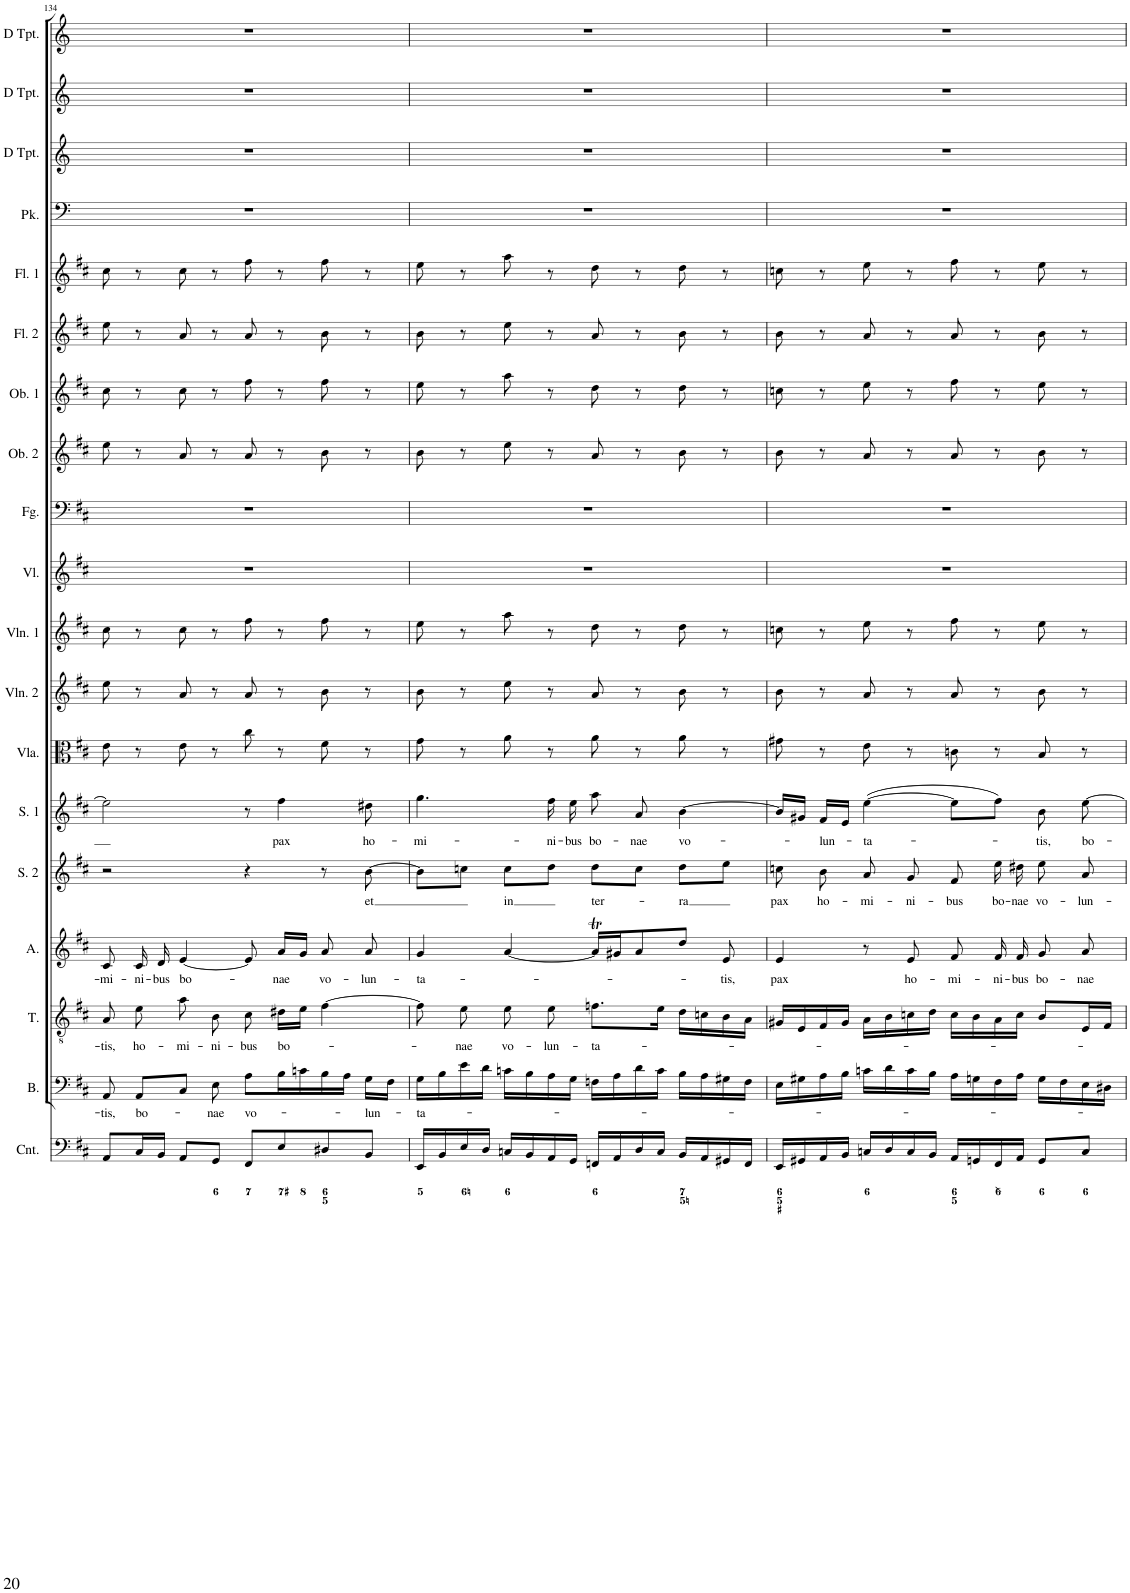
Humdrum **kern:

**kern	**kern	**text	**kern	**text	**kern	**text	**kern	**text	**kern	**text	**kern	**kern	**kern	**kern	**kern	**kern	**kern	**kern	**kern	**kern	**kern	**kern	**kern
*part19	*part18	*part18	*part17	*part17	*part16	*part16	*part15	*part15	*part14	*part14	*part13	*part12	*part11	*part10	*part9	*part8	*part7	*part6	*part5	*part4	*part3	*part2	*part1
*staff19	*staff18	*staff18	*staff17	*staff17	*staff16	*staff16	*staff15	*staff15	*staff14	*staff14	*staff13	*staff12	*staff11	*staff10	*staff9	*staff8	*staff7	*staff6	*staff5	*staff4	*staff3	*staff2	*staff1
*I"Continuo	*I"Basso	*	*I"Tenore	*	*I"Alto	*	*I"Soprano 2	*	*I"Soprano 1	*	*I"Viola	*I"Violino 2	*I"Violino 1	*I"Violino solo	*I"Fagotti	*I"Oboe d'amore 2	*I"Oboe d'amore 1	*I"Flauto traverso 2	*I"Flauto traverso 1	*I"Pauke	*I"D Trompete	*I"D Trompete	*I"D Trompete
*I'Cnt.	*I'B.	*	*I'T.	*	*I'A.	*	*I'S. 2	*	*I'S. 1	*	*I'Vla.	*I'Vln. 2	*I'Vln. 1	*I'Vl.	*I'Fg.	*I'Ob. 2	*I'Ob. 1	*I'Fl. 2	*I'Fl. 1	*I'Pk.	*I'D Tpt.	*I'D Tpt.	*I'D Tpt.
!!LO:PB:g=z
*clefF4	*clefF4	*	*clefGv2	*	*clefG2	*	*clefG2	*	*clefG2	*	*clefC3	*clefG2	*clefG2	*clefG2	*clefF4	*clefG2	*clefG2	*clefG2	*clefG2	*clefF4	*clefG2	*clefG2	*clefG2
*	*	*	*	*	*	*	*	*	*	*	*	*	*	*	*	*	*	*	*	*Trd-1c-2	*Trd-1c-2	*Trd-1c-2	*Trd-1c-2
*k[f#c#]	*k[f#c#]	*	*k[f#c#]	*	*k[f#c#]	*	*k[f#c#]	*	*k[f#c#]	*	*k[f#c#]	*k[f#c#]	*k[f#c#]	*k[f#c#]	*k[f#c#]	*k[f#c#]	*k[f#c#]	*k[f#c#]	*k[f#c#]	*k[]	*k[]	*k[]	*k[]
*M4/4	*M4/4	*	*M4/4	*	*M4/4	*	*M4/4	*	*M4/4	*	*M4/4	*M4/4	*M4/4	*M4/4	*M4/4	*M4/4	*M4/4	*M4/4	*M4/4	*M4/4	*M4/4	*M4/4	*M4/4
*met(c)	*met(c)	*	*met(c)	*	*met(c)	*	*met(c)	*	*met(c)	*	*met(c)	*met(c)	*met(c)	*met(c)	*met(c)	*met(c)	*met(c)	*met(c)	*met(c)	*met(c)	*met(c)	*met(c)	*met(c)
=134	=134	=134	=134	=134	=134	=134	=134	=134	=134	=134	=134	=134	=134	=134	=134	=134	=134	=134	=134	=134	=134	=134	=134
!	!	!LO:LY:b	!	!LO:LY:b	!	!LO:LY:b	!	!	!	!	!	!	!	!	!	!	!	!	!	!	!	!	!
8AA/L	8AA/	-tis,	8A/	-tis,	8c#/	-mi-	2r	.	2ee\]	.	8e\	8ee\	8cc#\	1r	1r	8ee\	8cc#\	8ee\	8cc#\	1r	1r	1r	1r
!	!	!LO:LY:b	!	!LO:LY:b	!	!LO:LY:b	!	!	!	!	!	!	!	!	!	!	!	!	!	!	!	!	!
16C#/L	8AA/L	bo-	8e\	ho-	16c#/	-ni-	.	.	.	.	8r	8r	8r	.	.	8r	8r	8r	8r	.	.	.	.
!	!	!	!	!	!	!LO:LY:b	!	!	!	!	!	!	!	!	!	!	!	!	!	!	!	!	!
16BB/JJ	.	.	.	.	16d/	-bus	.	.	.	.	.	.	.	.	.	.	.	.	.	.	.	.	.
!	!	!	!	!LO:LY:b	!	!LO:LY:b	!	!	!	!	!	!	!	!	!	!	!	!	!	!	!	!	!
8AA/L	8C#/J	.	8a\	-mi-	[4e/	bo-	.	.	.	.	8e\	8a/	8cc#\	.	.	8a/	8cc#\	8a/	8cc#\	.	.	.	.
!	!	!LO:LY:b	!	!LO:LY:b	!	!	!	!	!	!	!	!	!	!	!	!	!	!	!	!	!	!	!
8GG/J	8E\	-nae	8B\	-ni-	.	.	.	.	.	.	8r	8r	8r	.	.	8r	8r	8r	8r	.	.	.	.
!	!	!LO:LY:b	!	!LO:LY:b	!	!	!	!	!	!	!	!	!	!	!	!	!	!	!	!	!	!	!
8FF#/L	8A\L	vo-	8c#\	-bus	8e/]	.	4r	.	8r	.	8cc#\	8a/	8ff#\	.	.	8a/	8ff#\	8a/	8ff#\	.	.	.	.
!	!	!	!	!LO:LY:b	!	!LO:LY:b	!	!	!	!LO:LY:b	!	!	!	!	!	!	!	!	!	!	!	!	!
8E/	16B\L	.	16d#X\LL	bo-	16a/LL	-nae	.	.	4ff#\	pax	8r	8r	8r	.	.	8r	8r	8r	8r	.	.	.	.
.	16cn\	.	16e\JJ	.	16g/JJ	.	.	.	.	.	.	.	.	.	.	.	.	.	.	.	.	.	.
!	!	!	!	!	!	!LO:LY:b	!	!	!	!	!	!	!	!	!	!	!	!	!	!	!	!	!
8D#X/	16B\	.	[4f#\	.	8a/	vo-	8r	.	.	.	8f#\	8b\	8ff#\	.	.	8b\	8ff#\	8b\	8ff#\	.	.	.	.
.	16A\JJ	.	.	.	.	.	.	.	.	.	.	.	.	.	.	.	.	.	.	.	.	.	.
!	!	!LO:LY:b	!	!	!	!LO:LY:b	!	!LO:LY:b	!	!LO:LY:b	!	!	!	!	!	!	!	!	!	!	!	!	!
8BB/J	16G\LL	-lun-	.	.	8a/	-lun-	[8b\	et	8dd#X\	ho-	8r	8r	8r	.	.	8r	8r	8r	8r	.	.	.	.
.	16F#\JJ	.	.	.	.	.	.	.	.	.	.	.	.	.	.	.	.	.	.	.	.	.	.
=135	=135	=135	=135	=135	=135	=135	=135	=135	=135	=135	=135	=135	=135	=135	=135	=135	=135	=135	=135	=135	=135	=135	=135
!	!	!LO:LY:b	!	!	!	!LO:LY:b	!	!	!	!LO:LY:b	!	!	!	!	!	!	!	!	!	!	!	!	!
16EE/LL	16G\LL	-ta-	8f#\]	.	4g/	-ta-	8b\L]	.	4.gg\	-mi-	8g\	8b\	8ee\	1r	1r	8b\	8ee\	8b\	8ee\	1r	1r	1r	1r
16BB/	16B\	.	.	.	.	.	.	.	.	.	.	.	.	.	.	.	.	.	.	.	.	.	.
!	!	!	!	!LO:LY:b	!	!	!	!	!	!	!	!	!	!	!	!	!	!	!	!	!	!	!
16E/	16e\	.	8e\	nae	.	.	8ccn\J	.	.	.	8r	8r	8r	.	.	8r	8r	8r	8r	.	.	.	.
16D/JJ	16d\JJ	.	.	.	.	.	.	.	.	.	.	.	.	.	.	.	.	.	.	.	.	.	.
!	!	!	!	!LO:LY:b	!	!	!	!LO:LY:b	!	!	!	!	!	!	!	!	!	!	!	!	!	!	!
16Cn/LL	16cn\LL	.	8e\	vo-	[4a/	.	8cc\L	in	.	.	8a\	8ee\	8aa\	.	.	8ee\	8aa\	8ee\	8aa\	.	.	.	.
16BB/	16B\	.	.	.	.	.	.	.	.	.	.	.	.	.	.	.	.	.	.	.	.	.	.
!	!	!	!	!LO:LY:b	!	!	!	!	!	!LO:LY:b	!	!	!	!	!	!	!	!	!	!	!	!	!
16AA/	16A\	.	8e\	-lun-	.	.	8dd\J	.	16ff#\	-ni-	8r	8r	8r	.	.	8r	8r	8r	8r	.	.	.	.
!	!	!	!	!	!	!	!	!	!	!LO:LY:b	!	!	!	!	!	!	!	!	!	!	!	!	!
16GG/JJ	16G\JJ	.	.	.	.	.	.	.	16ee\	-bus	.	.	.	.	.	.	.	.	.	.	.	.	.
!	!	!	!	!LO:LY:b	!	!	!	!LO:LY:b	!	!LO:LY:b	!	!	!	!	!	!	!	!	!	!	!	!	!
16FFn/LL	16Fn\LL	.	8.fn\L	-ta-	16aT/LL]	.	8dd\L	ter-	8aa\	bo-	8a\	8a/	8dd\	.	.	8a/	8dd\	8a/	8dd\	.	.	.	.
16AA/	16A\	.	.	.	16g#X/J	.	.	.	.	.	.	.	.	.	.	.	.	.	.	.	.	.	.
!	!	!	!	!	!	!	!	!	!	!LO:LY:b	!	!	!	!	!	!	!	!	!	!	!	!	!
16D/	16d\	.	.	.	8a/	.	8cc\J	.	8a/	-nae	8r	8r	8r	.	.	8r	8r	8r	8r	.	.	.	.
16C/JJ	16c\JJ	.	16e\Jk	.	.	.	.	.	.	.	.	.	.	.	.	.	.	.	.	.	.	.	.
!	!	!	!	!	!	!	!	!LO:LY:b	!	!LO:LY:b	!	!	!	!	!	!	!	!	!	!	!	!	!
16BB/LL	16B\LL	.	16d\LL	.	8dd/J	.	8dd\L	-ra	[4b\	vo-	8a\	8b\	8dd\	.	.	8b\	8dd\	8b\	8dd\	.	.	.	.
16AA/	16A\	.	16cn\	.	.	.	.	.	.	.	.	.	.	.	.	.	.	.	.	.	.	.	.
!	!	!	!	!	!	!LO:LY:b	!	!	!	!	!	!	!	!	!	!	!	!	!	!	!	!	!
16GG#X/	16G#X\	.	16B\	.	8e/	-tis,	8ee\J	.	.	.	8r	8r	8r	.	.	8r	8r	8r	8r	.	.	.	.
16FF/JJ	16F\JJ	.	16A\JJ	.	.	.	.	.	.	.	.	.	.	.	.	.	.	.	.	.	.	.	.
=136	=136	=136	=136	=136	=136	=136	=136	=136	=136	=136	=136	=136	=136	=136	=136	=136	=136	=136	=136	=136	=136	=136	=136
!	!	!	!	!	!	!LO:LY:b	!	!LO:LY:b	!	!	!	!	!	!	!	!	!	!	!	!	!	!	!
16EE/LL	16E\LL	.	16G#X/LL	.	4e/	pax	8ccn\	pax	16b/LL]	.	8g#X\	8b\	8ccn\	1r	1r	8b\	8ccn\	8b\	8ccn\	1r	1r	1r	1r
16GG#X/	16G#X\	.	16E/	.	.	.	.	.	16g#X/JJ	.	.	.	.	.	.	.	.	.	.	.	.	.	.
!	!	!	!	!	!	!	!	!LO:LY:b	!	!LO:LY:b	!	!	!	!	!	!	!	!	!	!	!	!	!
16AA/	16A\	.	16F#/	.	.	.	8b\	ho-	16f#/LL	-lun-	8r	8r	8r	.	.	8r	8r	8r	8r	.	.	.	.
16BB/JJ	16B\JJ	.	16G#/JJ	.	.	.	.	.	16e/JJ	.	.	.	.	.	.	.	.	.	.	.	.	.	.
!	!	!	!	!	!	!	!	!LO:LY:b	!	!LO:LY:b	!	!	!	!	!	!	!	!	!	!	!	!	!
16Cn/LL	16cn\LL	.	16A\LL	.	8r	.	8a/	-mi-	([4ee\	ta-	8e\	8a/	8ee\	.	.	8a/	8ee\	8a/	8ee\	.	.	.	.
16D/	16d\	.	16B\	.	.	.	.	.	.	.	.	.	.	.	.	.	.	.	.	.	.	.	.
!	!	!	!	!	!	!LO:LY:b	!	!LO:LY:b	!	!	!	!	!	!	!	!	!	!	!	!	!	!	!
16C/	16c\	.	16cn\	.	8e/	ho-	8g/	-ni-	.	.	8r	8r	8r	.	.	8r	8r	8r	8r	.	.	.	.
16BB/JJ	16B\JJ	.	16d\JJ	.	.	.	.	.	.	.	.	.	.	.	.	.	.	.	.	.	.	.	.
!	!	!	!	!	!	!LO:LY:b	!	!LO:LY:b	!	!	!	!	!	!	!	!	!	!	!	!	!	!	!
16AA/LL	16A\LL	.	16c\LL	.	8f#/	-mi-	8f#/	-bus	8ee\L]	.	8cn\	8a/	8ff#\	.	.	8a/	8ff#\	8a/	8ff#\	.	.	.	.
16GGn/	16Gn\	.	16B\	.	.	.	.	.	.	.	.	.	.	.	.	.	.	.	.	.	.	.	.
!	!	!	!	!	!	!LO:LY:b	!	!LO:LY:b	!	!	!	!	!	!	!	!	!	!	!	!	!	!	!
16FF#/	16F#\	.	16A\	.	16f#/	-ni-	16ee\	bo-	8ff#\J)	.	8r	8r	8r	.	.	8r	8r	8r	8r	.	.	.	.
!	!	!	!	!	!	!LO:LY:b	!	!LO:LY:b	!	!	!	!	!	!	!	!	!	!	!	!	!	!	!
16AA/JJ	16A\JJ	.	16c\JJ	.	16f#/	-bus	16dd#X\	-nae	.	.	.	.	.	.	.	.	.	.	.	.	.	.	.
!	!	!	!	!	!	!LO:LY:b	!	!LO:LY:b	!	!LO:LY:b	!	!	!	!	!	!	!	!	!	!	!	!	!
8GG/L	16G\LL	.	8B/L	.	8g/	bo-	8ee\	vo-	8b\	-tis,	8B/	8b\	8ee\	.	.	8b\	8ee\	8b\	8ee\	.	.	.	.
.	16F#\	.	.	.	.	.	.	.	.	.	.	.	.	.	.	.	.	.	.	.	.	.	.
!	!	!	!	!	!	!LO:LY:b	!	!LO:LY:b	!	!LO:LY:b	!	!	!	!	!	!	!	!	!	!	!	!	!
8C/J	16E\	.	16E/L	.	8a/	-nae	8a/	-lun-	[8ee\	bo-	8r	8r	8r	.	.	8r	8r	8r	8r	.	.	.	.
.	16D#X\JJ	.	16F#/JJ	.	.	.	.	.	.	.	.	.	.	.	.	.	.	.	.	.	.	.	.
=	=	=	=	=	=	=	=	=	=	=	=	=	=	=	=	=	=	=	=	=	=	=	=
*-	*-	*-	*-	*-	*-	*-	*-	*-	*-	*-	*-	*-	*-	*-	*-	*-	*-	*-	*-	*-	*-	*-	*-
